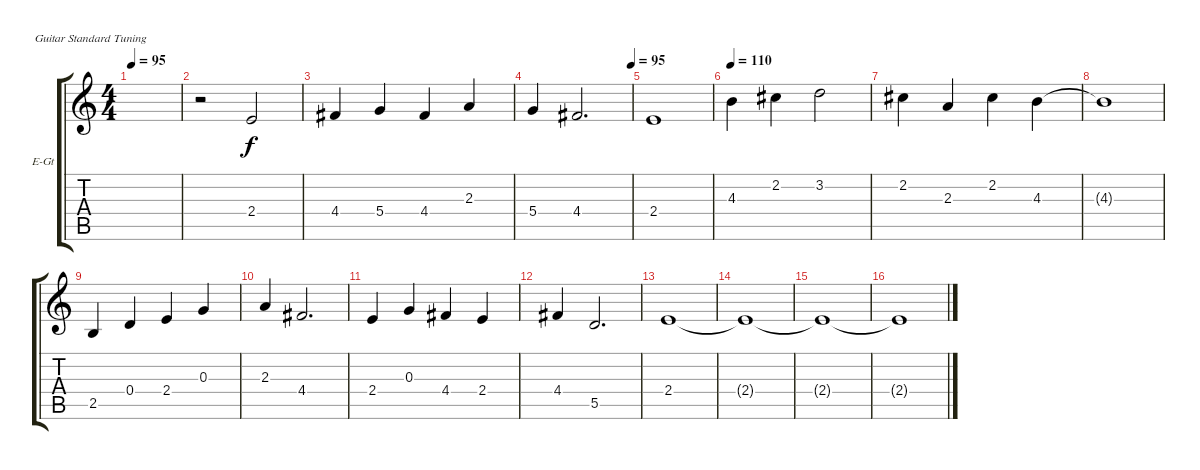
\bracketExtendMode groupsimilarinstruments
\firstSystemTrackNameOrientation horizontal
\otherSystemsTrackNameOrientation horizontal
\track ("Electric Guitar 1" "E-Gt") {instrument distortionguitar}
\staff {score tabs}
\tuning (E4 B3 G3 D3 A2 E2)
\ts (4 4)
\tempo 95
\clef g2
\ks c
|
r.2 2.4.2 |
4.4.4 5.4.4 4.4.4 2.3.4 |
\tempo (95 1)
5.4.4 4.4.2{d} |
2.4.1 |
\tempo 110
4.3.4 2.2.4 3.2.2 |
2.2.4 2.3.4 2.2.4 4.3.4 |
4.3{t}.1 |
2.5.4 0.4.4 2.4.4 0.3.4 |
2.3.4 4.4.2{d} |
2.4.4 0.3.4 4.4.4 2.4.4 |
4.4.4 5.5.2{d} |
2.4.1 |
2.4{t}.1 |
2.4{t}.1 |
2.4{t}.1
